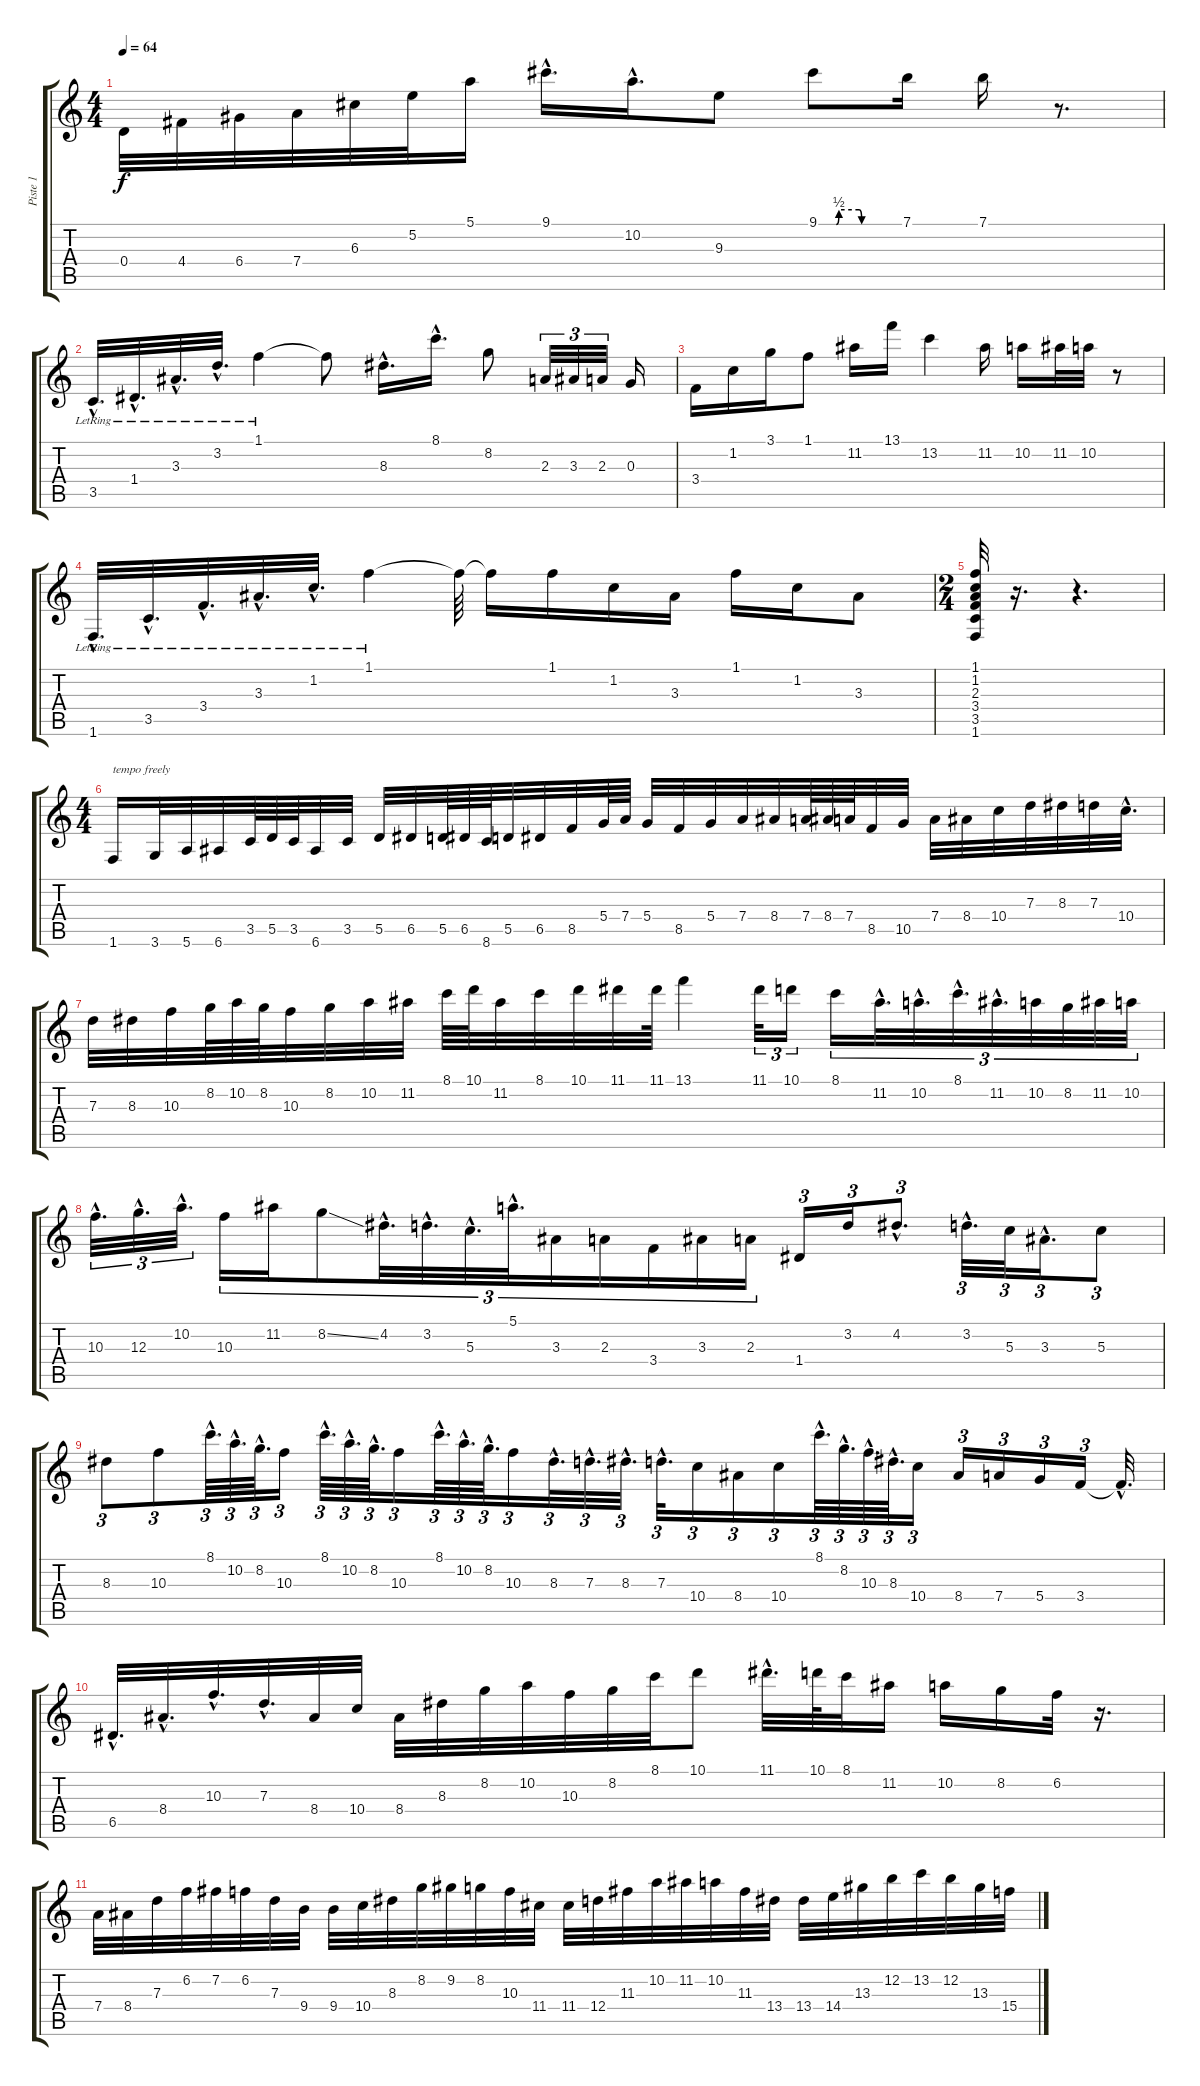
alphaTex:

\track ("Piste 1" "Piste 1") {instrument acousticguitarsteel}
\staff {score tabs}
\tuning (E4 B3 G3 D3 A2 E2) {hide}
\ts (4 4)
\tempo 64
\clef g2
\ks c
0.4.32{dy f} 4.4.32 6.4.32 7.4.32 6.3.32 5.2.32 5.1.16 9.1{hac}.16{d} 10.2{hac}.16{d} 9.3.8 9.1{be (custom 0 0 13 0 15 2 30 2 32 0 45 0 60 0)}.8 7.1.16 7.1.16 r.8{d} |
3.5{hac lr}.32{d} 1.4{hac lr}.32{d} 3.3{hac lr}.32{d} 3.2{hac lr}.32{d} 1.1{lr}.4 1.1{t}.8 8.3{hac}.16{d} 8.1{hac}.16{d} 8.2.8 2.3.32{tu (3 2)} 3.3.32{tu (3 2)} 2.3.32{tu (3 2)} 0.3.16 |
3.4.16 1.2.16 3.1.16 1.1.8 11.2.16 13.1.16 13.2.4 11.2.16 10.2.16 11.2.32 10.2.32 r.8 |
1.6{hac lr}.32{d} 3.5{hac lr}.32{d} 3.4{hac lr}.32{d} 3.3{hac lr}.32{d} 1.2{hac lr}.32{d} 1.1{lr}.4 1.1{t}.64 1.1{t}.16 1.1.16 1.2.16 3.3.16 1.1.16 1.2.16 3.3.8 |
\ts (2 4)
(1.1 1.2 2.3 3.4 3.5 1.6).32 r.16{d} r.4{d} |
\ts (4 4)
1.6.16{txt "tempo freely"} 3.6.32 5.6.32 6.6.32 3.5.64 5.5.64 3.5.64 6.6.32 3.5.32 5.5.32 6.5.32 5.5.64 6.5.64 8.6.64 5.5.32 6.5.32 8.5.32 5.4.64 7.4.64 5.4.32 8.5.32 5.4.32 7.4.32 8.4.32 7.4.64 8.4.64 7.4.64 8.5.32 10.5.32 7.4.32 8.4.32 10.4.32 7.3.32 8.3.32 7.3.32 10.4{hac}.32{d} |
7.3.32 8.3.32 10.3.32 8.2.64 10.2.64 8.2.64 10.3.32 8.2.32 10.2.32 11.2.32 8.1.64 10.1.64 11.2.32 8.1.32 10.1.32 11.1.32 11.1.64 13.1.4 11.1.32{tu (3 2)} 10.1.16{tu (3 2)} 8.1.16{tu (3 2)} 11.2{hac}.32{d tu (3 2)} 10.2{hac}.32{d tu (3 2)} 8.1{hac}.32{d tu (3 2)} 11.2{hac}.32{d tu (3 2)} 10.2.32{tu (3 2)} 8.2.32{tu (3 2)} 11.2.32{tu (3 2)} 10.2.32{tu (3 2)} |
10.3{hac}.32{d tu (3 2)} 12.3{hac}.32{d tu (3 2)} 10.2{hac}.32{d tu (3 2)} 10.3.16{tu (3 2)} 11.2.16{tu (3 2)} 8.2{ss}.8{tu (3 2)} 4.2{hac}.32{d tu (3 2)} 3.2{hac}.32{d tu (3 2)} 5.3{hac}.32{d tu (3 2)} 5.1{hac}.32{d tu (3 2)} 3.3.16{tu (3 2)} 2.3.16{tu (3 2)} 3.4.16{tu (3 2)} 3.3.16{tu (3 2)} 2.3.16{tu (3 2)} 1.4.16{tu (3 2)} 3.2.16{tu (3 2)} 4.2{hac}.8{d tu (3 2)} 3.2{hac}.32{d tu (3 2)} 5.3.32{tu (3 2)} 3.3{hac}.16{d tu (3 2)} 5.3.8{tu (3 2)} |
8.3.8{tu (3 2)} 10.3.8{tu (3 2)} 8.1{hac}.64{d tu (3 2)} 10.2{hac}.64{d tu (3 2)} 8.2{hac}.64{d tu (3 2)} 10.3.16{tu (3 2)} 8.1{hac}.64{d tu (3 2)} 10.2{hac}.64{d tu (3 2)} 8.2{hac}.64{d tu (3 2)} 10.3.16{tu (3 2)} 8.1{hac}.64{d tu (3 2)} 10.2{hac}.64{d tu (3 2)} 8.2{hac}.64{d tu (3 2)} 10.3.16{tu (3 2)} 8.3{hac}.32{d tu (3 2)} 7.3{hac}.32{d tu (3 2)} 8.3{hac}.32{d tu (3 2)} 7.3{hac}.32{d tu (3 2)} 10.4.16{tu (3 2)} 8.4.16{tu (3 2)} 10.4.16{tu (3 2)} 8.1{hac}.64{d tu (3 2)} 8.2{hac}.64{d tu (3 2)} 10.3{hac}.64{d tu (3 2)} 8.3{hac}.64{d tu (3 2)} 10.4.16{tu (3 2)} 8.4.16{tu (3 2)} 7.4.16{tu (3 2)} 5.4.16{tu (3 2)} 3.4.16{tu (3 2)} 3.4{hac t}.32{d} |
6.5{hac}.32{d} 8.4{hac}.32{d} 10.3{hac}.32{d} 7.3{hac}.32{d} 8.4.32 10.4.32 8.4.32 8.3.32 8.2.32 10.2.32 10.3.32 8.2.32 8.1.32 10.1.8 11.1{hac}.32{d} 10.1.64 8.1.32 11.2.16 10.2.16 8.2.16 6.2.32 r.16{d} |
7.4.32 8.4.32 7.3.32 6.2.32 7.2.32 6.2.32 7.3.32 9.4.32 9.4.32 10.4.32 8.3.32 8.2.32 9.2.32 8.2.32 10.3.32 11.4.32 11.4.32 12.4.32 11.3.32 10.2.32 11.2.32 10.2.32 11.3.32 13.4.32 13.4.32 14.4.32 13.3.32 12.2.32 13.2.32 12.2.32 13.3.32 15.4.32
